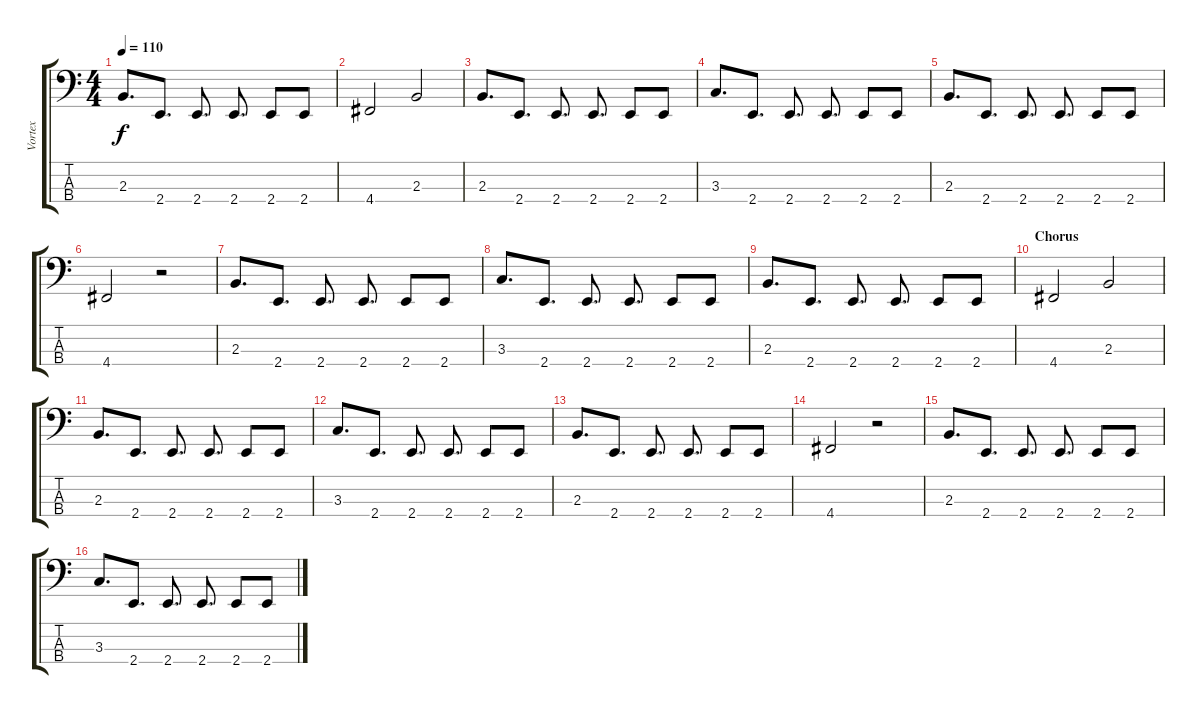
\track ("Vortex" "Vortex") {instrument electricbassfinger}
\staff {score tabs}
\tuning (G2 D2 A1 D1) {hide}
\ts (4 4)
\tempo 110
\clef f4
\ks c
2.3.8{d dy f} 2.4.8{d} 2.4.8{d} 2.4.8{d} 2.4.8 2.4.8 |
4.4.2 2.3.2 |
2.3.8{d} 2.4.8{d} 2.4.8{d} 2.4.8{d} 2.4.8 2.4.8 |
3.3.8{d} 2.4.8{d} 2.4.8{d} 2.4.8{d} 2.4.8 2.4.8 |
2.3.8{d} 2.4.8{d} 2.4.8{d} 2.4.8{d} 2.4.8 2.4.8 |
4.4.2 r.2 |
2.3.8{d} 2.4.8{d} 2.4.8{d} 2.4.8{d} 2.4.8 2.4.8 |
3.3.8{d} 2.4.8{d} 2.4.8{d} 2.4.8{d} 2.4.8 2.4.8 |
2.3.8{d} 2.4.8{d} 2.4.8{d} 2.4.8{d} 2.4.8 2.4.8 |
\section ("" "Chorus")
4.4.2 2.3.2 |
2.3.8{d} 2.4.8{d} 2.4.8{d} 2.4.8{d} 2.4.8 2.4.8 |
3.3.8{d} 2.4.8{d} 2.4.8{d} 2.4.8{d} 2.4.8 2.4.8 |
2.3.8{d} 2.4.8{d} 2.4.8{d} 2.4.8{d} 2.4.8 2.4.8 |
4.4.2 r.2 |
2.3.8{d} 2.4.8{d} 2.4.8{d} 2.4.8{d} 2.4.8 2.4.8 |
3.3.8{d} 2.4.8{d} 2.4.8{d} 2.4.8{d} 2.4.8 2.4.8
